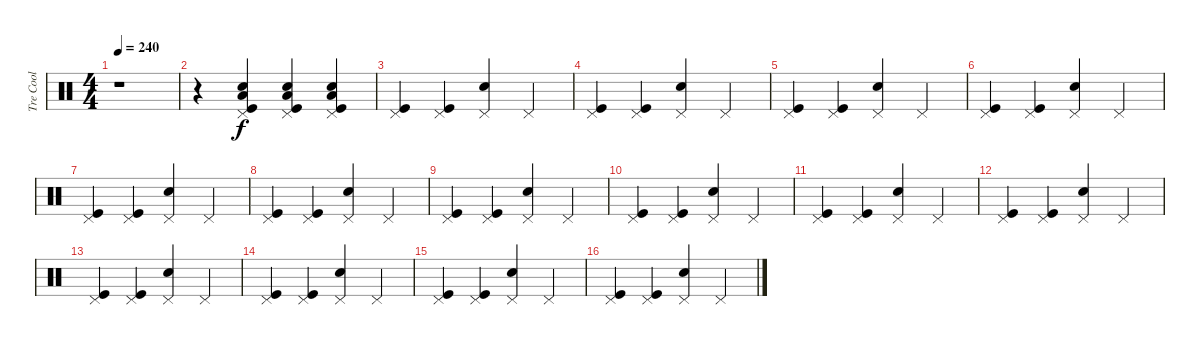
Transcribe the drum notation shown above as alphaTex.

\track ("Tre Cool" "Tre Cool") {instrument percussion}
\staff {score}
\articulation defaults
\ts (4 4)
\tempo 240
\clef neutral
\ks c
r.1{dy f} |
r.4 ("Pedal Hi-Hat (hit)" "Kick (hit)" "Snare (hit) 2" "Low Tom (hit)").4 ("Pedal Hi-Hat (hit)" "Kick (hit)" "Snare (hit) 2" "Low Tom (hit)").4 ("Pedal Hi-Hat (hit)" "Kick (hit)" "Snare (hit) 2" "Low Tom (hit)").4 |
("Pedal Hi-Hat (hit)" "Kick (hit)").4 ("Pedal Hi-Hat (hit)" "Kick (hit)").4 ("Pedal Hi-Hat (hit)" "Snare (hit) 2").4 "Pedal Hi-Hat (hit)".4 |
("Pedal Hi-Hat (hit)" "Kick (hit)").4 ("Pedal Hi-Hat (hit)" "Kick (hit)").4 ("Pedal Hi-Hat (hit)" "Snare (hit) 2").4 "Pedal Hi-Hat (hit)".4 |
("Pedal Hi-Hat (hit)" "Kick (hit)").4 ("Pedal Hi-Hat (hit)" "Kick (hit)").4 ("Pedal Hi-Hat (hit)" "Snare (hit) 2").4 "Pedal Hi-Hat (hit)".4 |
("Pedal Hi-Hat (hit)" "Kick (hit)").4 ("Pedal Hi-Hat (hit)" "Kick (hit)").4 ("Pedal Hi-Hat (hit)" "Snare (hit) 2").4 "Pedal Hi-Hat (hit)".4 |
("Pedal Hi-Hat (hit)" "Kick (hit)").4 ("Pedal Hi-Hat (hit)" "Kick (hit)").4 ("Pedal Hi-Hat (hit)" "Snare (hit) 2").4 "Pedal Hi-Hat (hit)".4 |
("Pedal Hi-Hat (hit)" "Kick (hit)").4 ("Pedal Hi-Hat (hit)" "Kick (hit)").4 ("Pedal Hi-Hat (hit)" "Snare (hit) 2").4 "Pedal Hi-Hat (hit)".4 |
("Pedal Hi-Hat (hit)" "Kick (hit)").4 ("Pedal Hi-Hat (hit)" "Kick (hit)").4 ("Pedal Hi-Hat (hit)" "Snare (hit) 2").4 "Pedal Hi-Hat (hit)".4 |
("Pedal Hi-Hat (hit)" "Kick (hit)").4 ("Pedal Hi-Hat (hit)" "Kick (hit)").4 ("Pedal Hi-Hat (hit)" "Snare (hit) 2").4 "Pedal Hi-Hat (hit)".4 |
("Pedal Hi-Hat (hit)" "Kick (hit)").4 ("Pedal Hi-Hat (hit)" "Kick (hit)").4 ("Pedal Hi-Hat (hit)" "Snare (hit) 2").4 "Pedal Hi-Hat (hit)".4 |
("Pedal Hi-Hat (hit)" "Kick (hit)").4 ("Pedal Hi-Hat (hit)" "Kick (hit)").4 ("Pedal Hi-Hat (hit)" "Snare (hit) 2").4 "Pedal Hi-Hat (hit)".4 |
("Pedal Hi-Hat (hit)" "Kick (hit)").4 ("Pedal Hi-Hat (hit)" "Kick (hit)").4 ("Pedal Hi-Hat (hit)" "Snare (hit) 2").4 "Pedal Hi-Hat (hit)".4 |
("Pedal Hi-Hat (hit)" "Kick (hit)").4 ("Pedal Hi-Hat (hit)" "Kick (hit)").4 ("Pedal Hi-Hat (hit)" "Snare (hit) 2").4 "Pedal Hi-Hat (hit)".4 |
("Pedal Hi-Hat (hit)" "Kick (hit)").4 ("Pedal Hi-Hat (hit)" "Kick (hit)").4 ("Pedal Hi-Hat (hit)" "Snare (hit) 2").4 "Pedal Hi-Hat (hit)".4 |
("Pedal Hi-Hat (hit)" "Kick (hit)").4 ("Pedal Hi-Hat (hit)" "Kick (hit)").4 ("Pedal Hi-Hat (hit)" "Snare (hit) 2").4 "Pedal Hi-Hat (hit)".4
